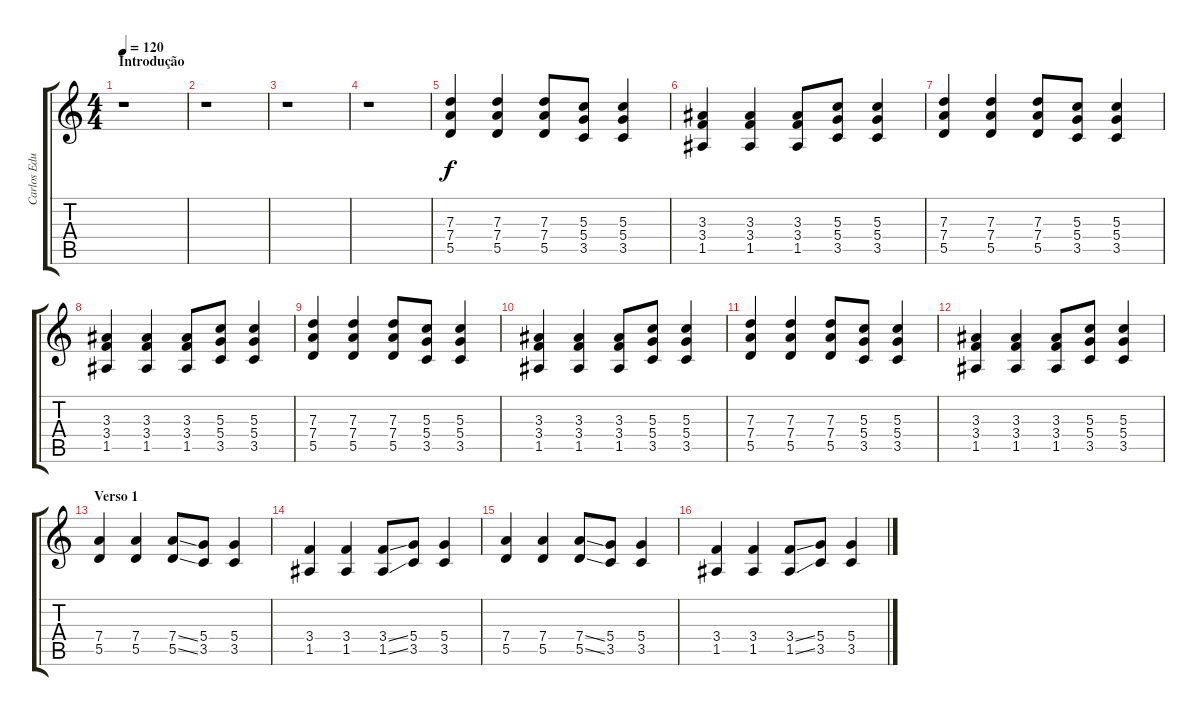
\track ("Carlos Eduardo [Guit]" "Carlos Edu") {instrument distortionguitar}
\staff {score tabs}
\tuning (E4 B3 G3 D3 A2 E2) {hide}
\ts (4 4)
\section ("" "Introdução")
\tempo 120
\clef g2
\ks c
r.1{dy f instrument distortionguitar} |
r.1 |
r.1 |
r.1 |
(7.3 7.4 5.5).4 (7.3 7.4 5.5).4 (7.3 7.4 5.5).8 (5.3 5.4 3.5).8 (5.3 5.4 3.5).4 |
(3.3 3.4 1.5).4 (3.3 3.4 1.5).4 (3.3 3.4 1.5).8 (5.3 5.4 3.5).8 (5.3 5.4 3.5).4 |
(7.3 7.4 5.5).4 (7.3 7.4 5.5).4 (7.3 7.4 5.5).8 (5.3 5.4 3.5).8 (5.3 5.4 3.5).4 |
(3.3 3.4 1.5).4 (3.3 3.4 1.5).4 (3.3 3.4 1.5).8 (5.3 5.4 3.5).8 (5.3 5.4 3.5).4 |
(7.3 7.4 5.5).4 (7.3 7.4 5.5).4 (7.3 7.4 5.5).8 (5.3 5.4 3.5).8 (5.3 5.4 3.5).4 |
(3.3 3.4 1.5).4 (3.3 3.4 1.5).4 (3.3 3.4 1.5).8 (5.3 5.4 3.5).8 (5.3 5.4 3.5).4 |
(7.3 7.4 5.5).4 (7.3 7.4 5.5).4 (7.3 7.4 5.5).8 (5.3 5.4 3.5).8 (5.3 5.4 3.5).4 |
(3.3 3.4 1.5).4 (3.3 3.4 1.5).4 (3.3 3.4 1.5).8 (5.3 5.4 3.5).8 (5.3 5.4 3.5).4 |
\section ("" "Verso 1")
(7.4 5.5).4 (7.4 5.5).4 (7.4{ss} 5.5{ss}).8 (5.4 3.5).8 (5.4 3.5).4 |
(3.4 1.5).4 (3.4 1.5).4 (3.4{ss} 1.5{ss}).8 (5.4 3.5).8 (5.4 3.5).4 |
(7.4 5.5).4 (7.4 5.5).4 (7.4{ss} 5.5{ss}).8 (5.4 3.5).8 (5.4 3.5).4 |
(3.4 1.5).4 (3.4 1.5).4 (3.4{ss} 1.5{ss}).8 (5.4 3.5).8 (5.4 3.5).4
